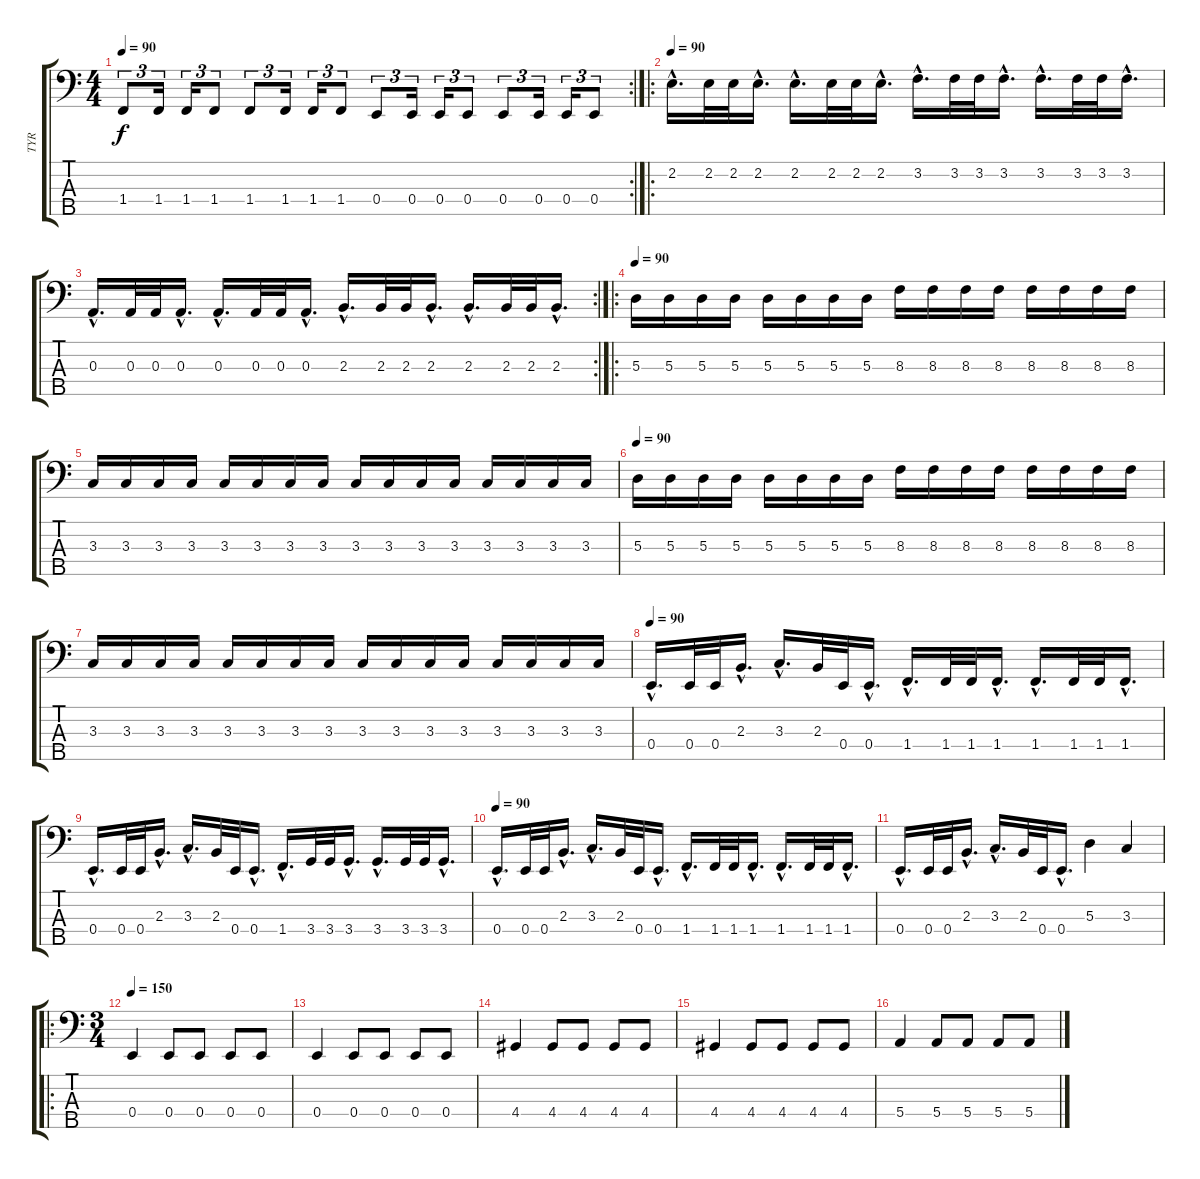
\track ("TYR" "TYR") {instrument electricbassfinger}
\staff {score tabs}
\tuning (G2 D2 A1 E1 B0) {hide}
\rc 2
\ts (4 4)
\tempo 90
\clef f4
\ks c
1.4.8{tu (3 2) dy f} 1.4.16{tu (3 2)} 1.4.16{tu (3 2)} 1.4.8{tu (3 2)} 1.4.8{tu (3 2)} 1.4.16{tu (3 2)} 1.4.16{tu (3 2)} 1.4.8{tu (3 2)} 0.4.8{tu (3 2)} 0.4.16{tu (3 2)} 0.4.16{tu (3 2)} 0.4.8{tu (3 2)} 0.4.8{tu (3 2)} 0.4.16{tu (3 2)} 0.4.16{tu (3 2)} 0.4.8{tu (3 2)} |
\ro
\tempo 90
2.2{hac}.16{d} 2.2.32 2.2.32 2.2{hac}.16{d} 2.2{hac}.16{d} 2.2.32 2.2.32 2.2{hac}.16{d} 3.2{hac}.16{d} 3.2.32 3.2.32 3.2{hac}.16{d} 3.2{hac}.16{d} 3.2.32 3.2.32 3.2{hac}.16{d} |
\rc 2
0.3{hac}.16{d} 0.3.32 0.3.32 0.3{hac}.16{d} 0.3{hac}.16{d} 0.3.32 0.3.32 0.3{hac}.16{d} 2.3{hac}.16{d} 2.3.32 2.3.32 2.3{hac}.16{d} 2.3{hac}.16{d} 2.3.32 2.3.32 2.3{hac}.16{d} |
\ro
\tempo 90
5.3.16 5.3.16 5.3.16 5.3.16 5.3.16 5.3.16 5.3.16 5.3.16 8.3.16 8.3.16 8.3.16 8.3.16 8.3.16 8.3.16 8.3.16 8.3.16 |
3.3.16 3.3.16 3.3.16 3.3.16 3.3.16 3.3.16 3.3.16 3.3.16 3.3.16 3.3.16 3.3.16 3.3.16 3.3.16 3.3.16 3.3.16 3.3.16 |
\tempo 90
5.3.16 5.3.16 5.3.16 5.3.16 5.3.16 5.3.16 5.3.16 5.3.16 8.3.16 8.3.16 8.3.16 8.3.16 8.3.16 8.3.16 8.3.16 8.3.16 |
3.3.16 3.3.16 3.3.16 3.3.16 3.3.16 3.3.16 3.3.16 3.3.16 3.3.16 3.3.16 3.3.16 3.3.16 3.3.16 3.3.16 3.3.16 3.3.16 |
\tempo 90
0.4{hac}.16{d} 0.4.32 0.4.32 2.3{hac}.16{d} 3.3{hac}.16{d} 2.3.32 0.4.32 0.4{hac}.16{d} 1.4{hac}.16{d} 1.4.32 1.4.32 1.4{hac}.16{d} 1.4{hac}.16{d} 1.4.32 1.4.32 1.4{hac}.16{d} |
0.4{hac}.16{d} 0.4.32 0.4.32 2.3{hac}.16{d} 3.3{hac}.16{d} 2.3.32 0.4.32 0.4{hac}.16{d} 1.4{hac}.16{d} 3.4.32 3.4.32 3.4{hac}.16{d} 3.4{hac}.16{d} 3.4.32 3.4.32 3.4{hac}.16{d} |
\tempo 90
0.4{hac}.16{d} 0.4.32 0.4.32 2.3{hac}.16{d} 3.3{hac}.16{d} 2.3.32 0.4.32 0.4{hac}.16{d} 1.4{hac}.16{d} 1.4.32 1.4.32 1.4{hac}.16{d} 1.4{hac}.16{d} 1.4.32 1.4.32 1.4{hac}.16{d} |
0.4{hac}.16{d} 0.4.32 0.4.32 2.3{hac}.16{d} 3.3{hac}.16{d} 2.3.32 0.4.32 0.4{hac}.16{d} 5.3.4 3.3.4 |
\ro
\ts (3 4)
\tempo 150
0.4.4 0.4.8 0.4.8 0.4.8 0.4.8 |
0.4.4 0.4.8 0.4.8 0.4.8 0.4.8 |
4.4.4 4.4.8 4.4.8 4.4.8 4.4.8 |
4.4.4 4.4.8 4.4.8 4.4.8 4.4.8 |
5.4.4 5.4.8 5.4.8 5.4.8 5.4.8
